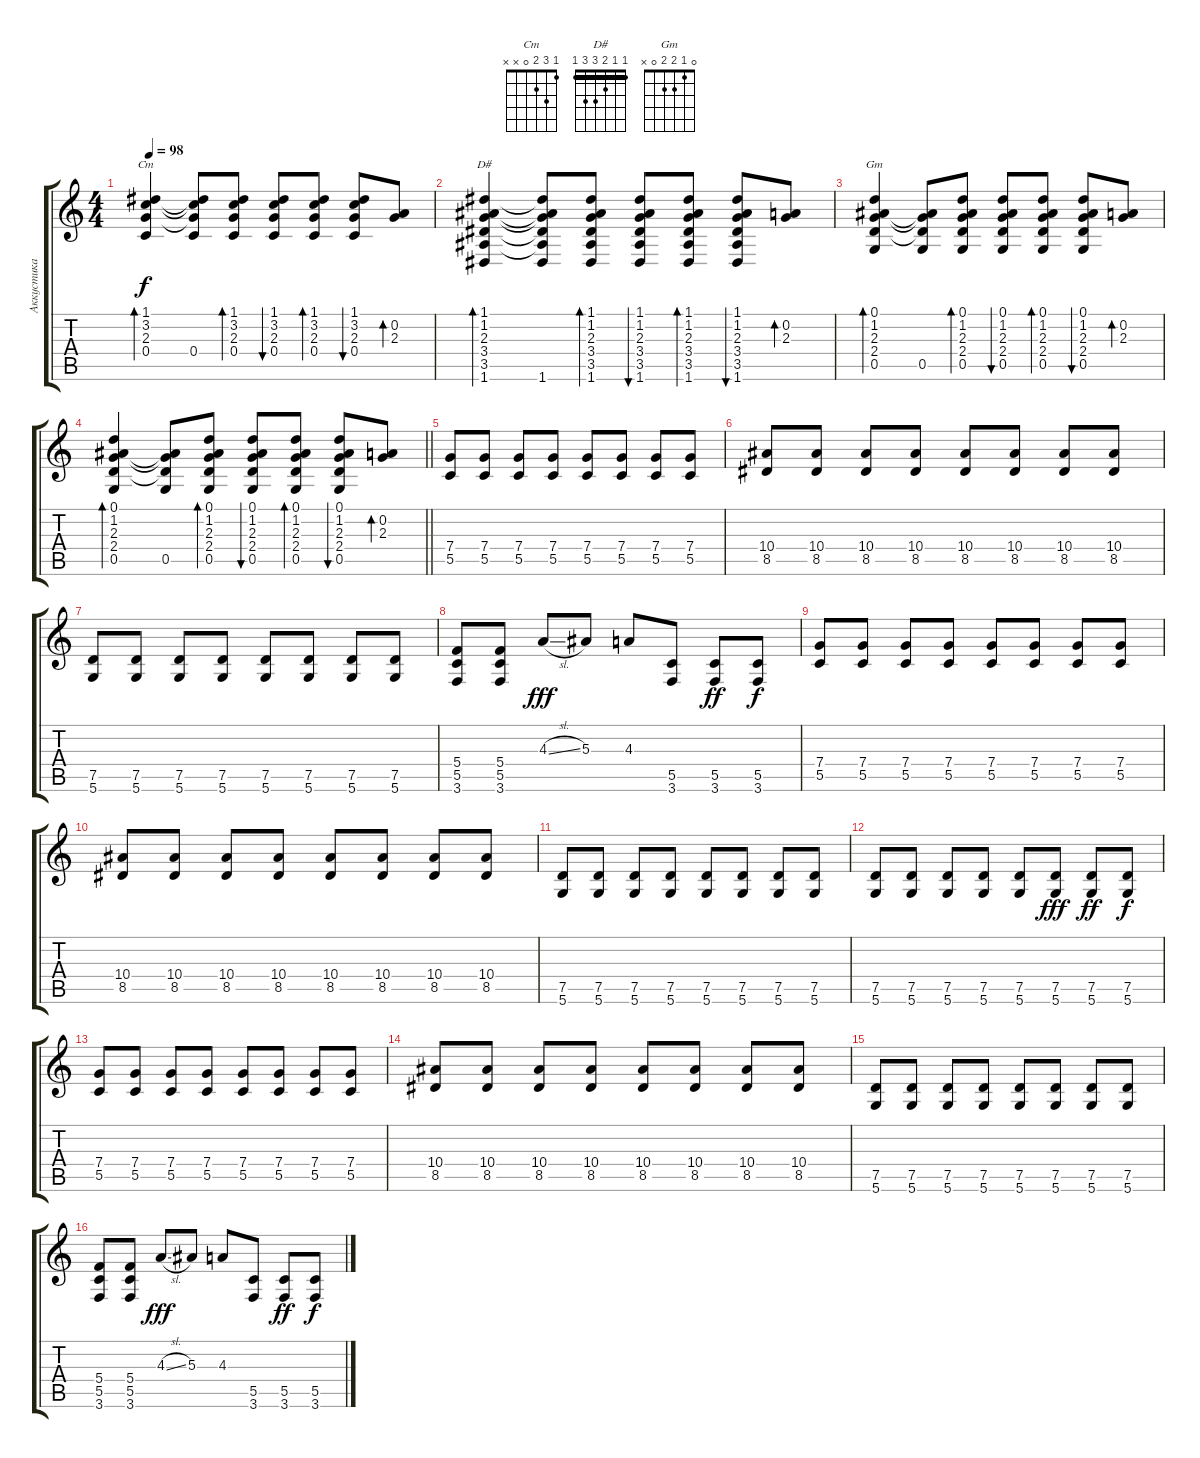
\track ("Аккустика" "Аккустика") {instrument acousticguitarsteel}
\staff {score tabs}
\tuning (D4 A3 F3 C3 G2 D2) {hide}
\chord ("Cm" 1 3 2 0 x x)
\chord ("D#" 1 1 2 3 3 1) {barre 1}
\chord ("Gm" 0 1 2 2 0 x)
\ts (4 4)
\tempo 98
\clef g2
\ks c
(1.1 3.2 2.3 0.4).4{bd 30 ch "Cm" dy f} (1.1{t} 3.2{t} 2.3{t} 0.4).8 (1.1 3.2 2.3 0.4).8{bd 30} (1.1 3.2 2.3 0.4).8{bu 30} (1.1 3.2 2.3 0.4).8{bd 30} (1.1 3.2 2.3 0.4).8{bu 30} (0.2 2.3).8{bd 30} |
(1.1 1.2 2.3 3.4 3.5 1.6).4{bd 30 ch "D#"} (1.1{t} 1.2{t} 2.3{t} 3.4{t} 3.5{t} 1.6).8 (1.1 1.2 2.3 3.4 3.5 1.6).8{bd 30} (1.1 1.2 2.3 3.4 3.5 1.6).8{bu 30} (1.1 1.2 2.3 3.4 3.5 1.6).8{bd 30} (1.1 1.2 2.3 3.4 3.5 1.6).8{bu 30} (0.2 2.3).8{bd 30} |
(0.1 1.2 2.3 2.4 0.5).4{bd 30 ch "Gm"} (1.2{t} 2.3{t} 2.4{t} 0.5).8 (0.1 1.2 2.3 2.4 0.5).8{bd 30} (0.1 1.2 2.3 2.4 0.5).8{bu 30} (0.1 1.2 2.3 2.4 0.5).8{bd 30} (0.1 1.2 2.3 2.4 0.5).8{bu 30} (0.2 2.3).8{bd 30} |
\barLineRight lightlight
(0.1 1.2 2.3 2.4 0.5).4{bd 30} (1.2{t} 2.3{t} 2.4{t} 0.5).8 (0.1 1.2 2.3 2.4 0.5).8{bd 30} (0.1 1.2 2.3 2.4 0.5).8{bu 30} (0.1 1.2 2.3 2.4 0.5).8{bd 30} (0.1 1.2 2.3 2.4 0.5).8{bu 30} (0.2 2.3).8{bd 30} |
(7.4 5.5).8{volume 12 instrument overdrivenguitar} (7.4 5.5).8 (7.4 5.5).8 (7.4 5.5).8 (7.4 5.5).8 (7.4 5.5).8 (7.4 5.5).8 (7.4 5.5).8 |
(10.4 8.5).8 (10.4 8.5).8 (10.4 8.5).8 (10.4 8.5).8 (10.4 8.5).8 (10.4 8.5).8 (10.4 8.5).8 (10.4 8.5).8 |
(7.5 5.6).8 (7.5 5.6).8 (7.5 5.6).8 (7.5 5.6).8 (7.5 5.6).8 (7.5 5.6).8 (7.5 5.6).8 (7.5 5.6).8 |
(5.4 5.5 3.6).8 (5.4 5.5 3.6).8 4.3{sl}.8{dy fff} 5.3.8 4.3.8 (5.5 3.6).8 (5.5 3.6).8{dy ff} (5.5 3.6).8{dy f} |
(7.4 5.5).8 (7.4 5.5).8 (7.4 5.5).8 (7.4 5.5).8 (7.4 5.5).8 (7.4 5.5).8 (7.4 5.5).8 (7.4 5.5).8 |
(10.4 8.5).8 (10.4 8.5).8 (10.4 8.5).8 (10.4 8.5).8 (10.4 8.5).8 (10.4 8.5).8 (10.4 8.5).8 (10.4 8.5).8 |
(7.5 5.6).8 (7.5 5.6).8 (7.5 5.6).8 (7.5 5.6).8 (7.5 5.6).8 (7.5 5.6).8 (7.5 5.6).8 (7.5 5.6).8 |
(7.5 5.6).8 (7.5 5.6).8 (7.5 5.6).8 (7.5 5.6).8 (7.5 5.6).8 (7.5 5.6).8{dy fff} (7.5 5.6).8{dy ff} (7.5 5.6).8{dy f} |
(7.4 5.5).8{volume 12 instrument overdrivenguitar} (7.4 5.5).8 (7.4 5.5).8 (7.4 5.5).8 (7.4 5.5).8 (7.4 5.5).8 (7.4 5.5).8 (7.4 5.5).8 |
(10.4 8.5).8 (10.4 8.5).8 (10.4 8.5).8 (10.4 8.5).8 (10.4 8.5).8 (10.4 8.5).8 (10.4 8.5).8 (10.4 8.5).8 |
(7.5 5.6).8 (7.5 5.6).8 (7.5 5.6).8 (7.5 5.6).8 (7.5 5.6).8 (7.5 5.6).8 (7.5 5.6).8 (7.5 5.6).8 |
(5.4 5.5 3.6).8 (5.4 5.5 3.6).8 4.3{sl}.8{dy fff} 5.3.8 4.3.8 (5.5 3.6).8 (5.5 3.6).8{dy ff} (5.5 3.6).8{dy f}
